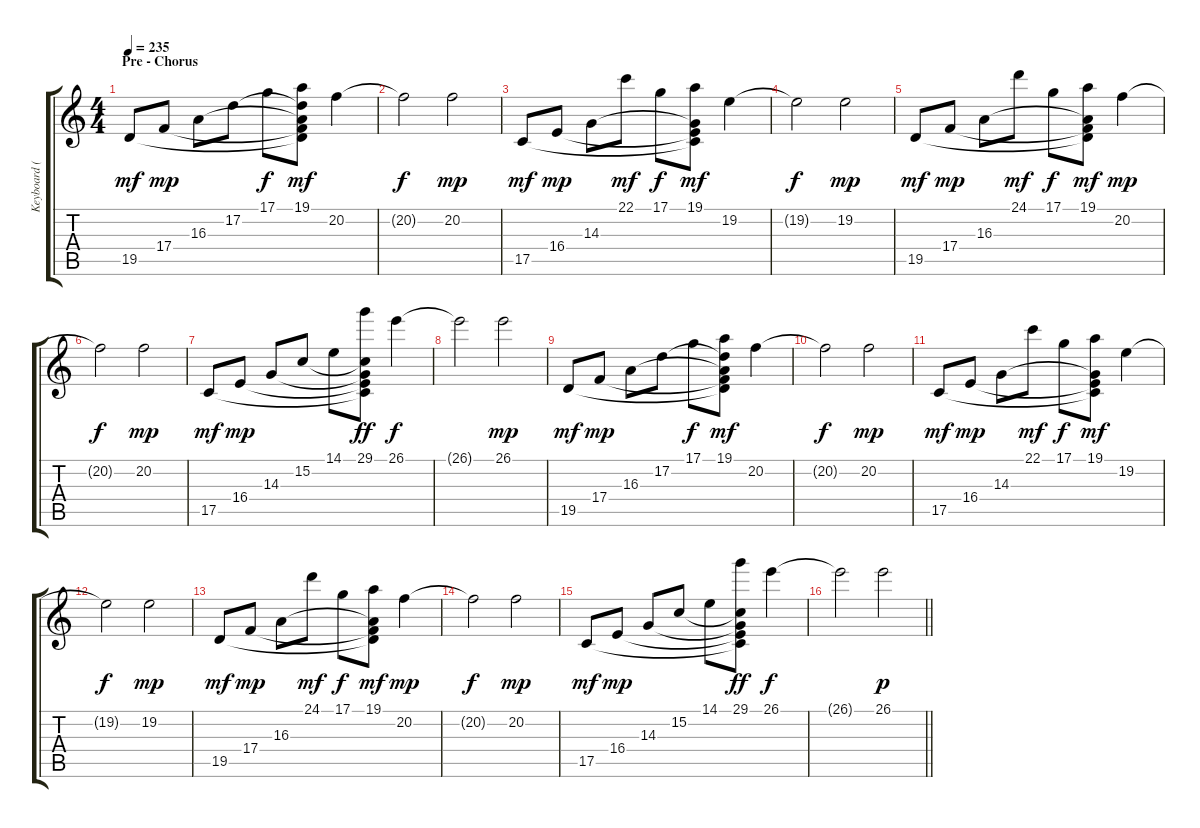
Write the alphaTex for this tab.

\track ("Keyboard (Lead)" "Keyboard (") {instrument brightacousticpiano}
\staff {score tabs}
\tuning (D4 A3 F3 C3 G2 C2) {hide}
\ts (4 4)
\section ("" "Pre - Chorus")
\tempo 235
\clef g2
\ks c
19.5.8{dy mf volume 16 balance 11 instrument brightacousticpiano} 17.4.8{dy mp} 16.3.8 17.2.8 17.1.8{dy f} (19.1 17.2{t} 16.3{t} 17.4{t} 19.5{t}).8{dy mf} 20.2.4 |
20.2{t}.2{dy f} 20.2.2{dy mp} |
17.5.8{dy mf} 16.4.8{dy mp} 14.3.8 22.1.8{dy mf} 17.1.8{dy f} (19.1 14.3{t} 16.4{t} 17.5{t}).8{dy mf} 19.2.4 |
19.2{t}.2{dy f} 19.2.2{dy mp} |
19.5.8{dy mf} 17.4.8{dy mp} 16.3.8 24.1.8{dy mf} 17.1.8{dy f} (19.1 16.3{t} 17.4{t} 19.5{t}).8{dy mf} 20.2.4{dy mp} |
20.2{t}.2{dy f} 20.2.2{dy mp} |
17.5.8{dy mf} 16.4.8{dy mp} 14.3.8 15.2.8 14.1.8 (29.1 15.2{t} 14.3{t} 16.4{t} 17.5{t}).8{dy ff} 26.1.4{dy f} |
26.1{t}.2 26.1.2{dy mp} |
19.5.8{dy mf} 17.4.8{dy mp} 16.3.8 17.2.8 17.1.8{dy f} (19.1 17.2{t} 16.3{t} 17.4{t} 19.5{t}).8{dy mf} 20.2.4 |
20.2{t}.2{dy f} 20.2.2{dy mp} |
17.5.8{dy mf} 16.4.8{dy mp} 14.3.8 22.1.8{dy mf} 17.1.8{dy f} (19.1 14.3{t} 16.4{t} 17.5{t}).8{dy mf} 19.2.4 |
19.2{t}.2{dy f} 19.2.2{dy mp} |
19.5.8{dy mf} 17.4.8{dy mp} 16.3.8 24.1.8{dy mf} 17.1.8{dy f} (19.1 16.3{t} 17.4{t} 19.5{t}).8{dy mf} 20.2.4{dy mp} |
20.2{t}.2{dy f} 20.2.2{dy mp} |
17.5.8{dy mf} 16.4.8{dy mp} 14.3.8 15.2.8 14.1.8 (29.1 15.2{t} 14.3{t} 16.4{t} 17.5{t}).8{dy ff} 26.1.4{dy f} |
\barLineRight lightlight
26.1{t}.2 26.1.2{dy p}
